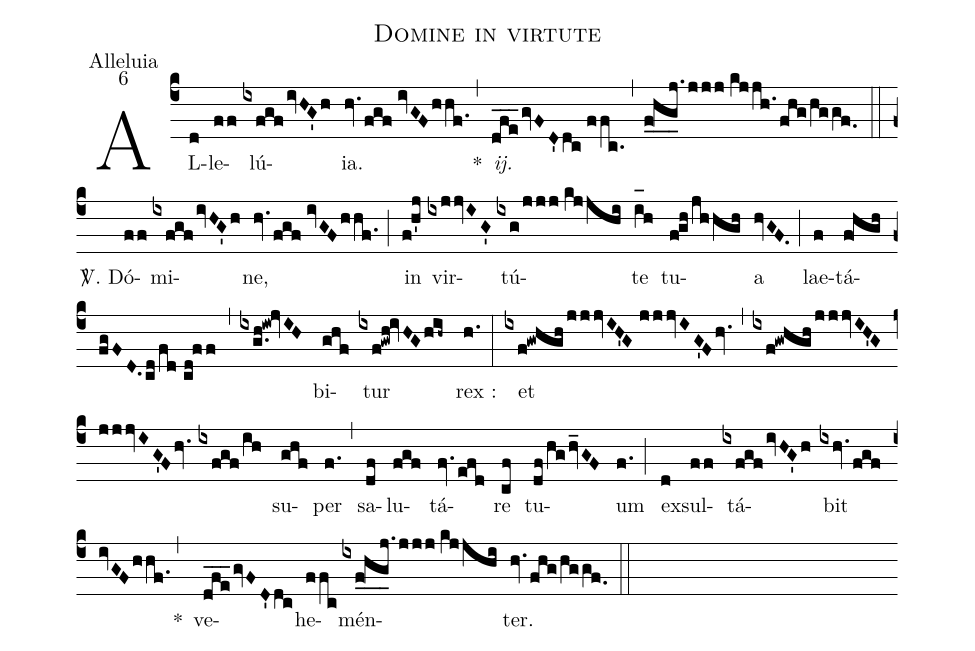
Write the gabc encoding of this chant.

name:Domine in virtute;
office-part:Alleluia;
mode:6;
%%
(c4) AL(d)le(ff)lú(ixfgfivHG'h){ia}.(hv.fgf//ivGFhhf.) <clear>*(,) <i>ij.</i>(dfe___gvFD'dc//ffc.) (,) (f_0!h_0g_0j._0/!jjj//kjjh./fhg/hggf.0) (::) <sp>V/</sp>. Dó(ff)mi(ixfgfivHG'h)ne,(hv.fgf//ivGFhhf.) (;) in(f!h'j) vir(ixjjvIG')tú(ixg/jjj//kjjhi)te(i_[oh:h]h) tu(fghjhhgh)a(hvGF.) (;) lae(f)tá(f!hgh//fgFD.cd/fd//cd!ff)(,)(ixg.h!iw!jvIH)bi(ghf)tur(ixf!gwh!ivHGhih~) rex :(h.) (:) et(ixf!gwhghjjjvIH'G//jjjvIG'Fhv.) (,) (ixf!gwhghjjjvIH'G//jjjvIG'Fhv.//ixfgf/ih) su(ghf)per(f.) (,) sa(df)lu(fgf)tá(fv.efd)re(cf) tu(df/hghv_GF)um(f.) (;) ex(d)sul(ff)tá(ixfgfivHG'h)bit(ixhv.fgf//ivGFhhf.) <clear>*(,) ve(dfe___gvFD'dc)he(ffc)mén(ixf_0!h_0g_0j._0/!jjj//kjjhi)ter.(hv.fhg/hggf.0) (::)
